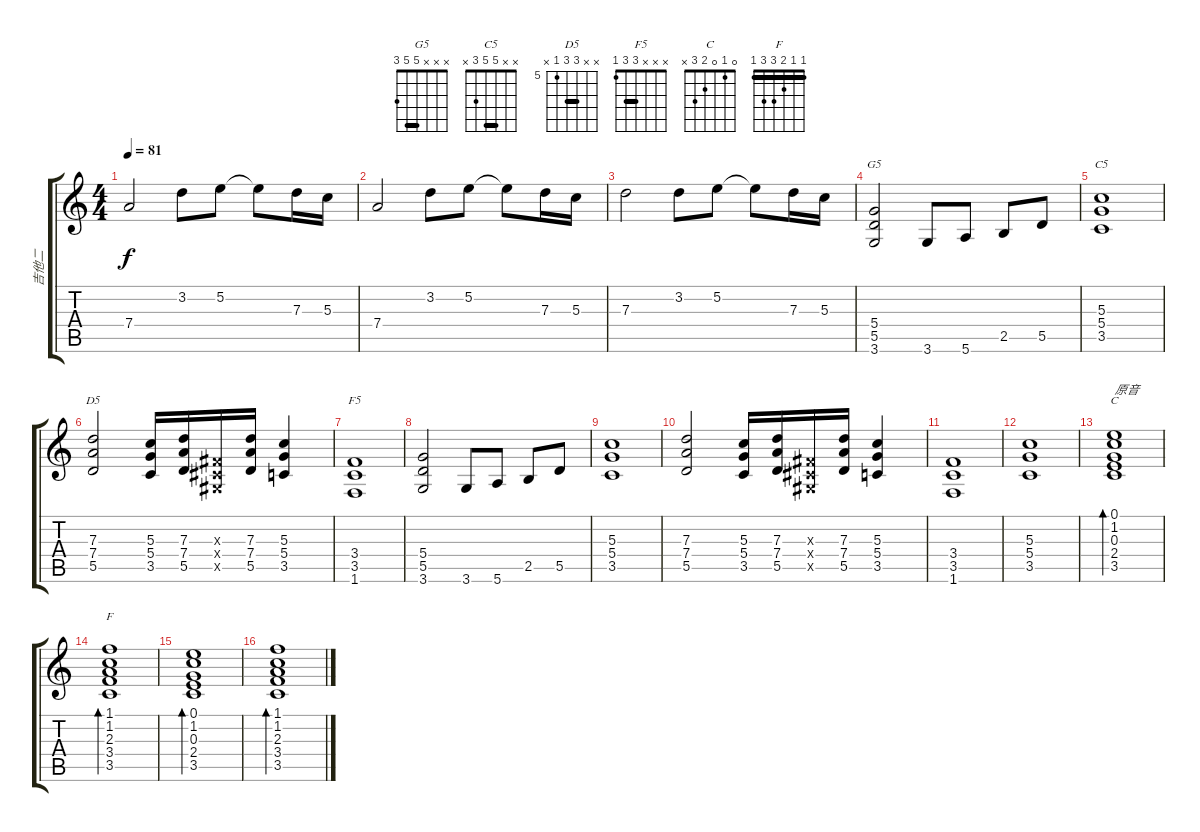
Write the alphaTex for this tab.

\track ("吉他二" "吉他二") {instrument overdrivenguitar}
\staff {score tabs}
\tuning (E4 B3 G3 D3 A2 E2) {hide}
\chord ("G5" x x x 5 5 3) {barre 5}
\chord ("C5" x x 5 5 3 x) {barre 5}
\chord ("D5" x x 7 7 5 x) {firstfret 5 barre 7}
\chord ("F5" x x x 3 3 1) {barre 3}
\chord ("C" 0 1 0 2 3 x)
\chord ("F" 1 1 2 3 3 1) {barre 1}
\ts (4 4)
\tempo 81
\clef g2
\ks c
7.4.2{dy f} 3.2.8 5.2.8 5.2{t}.8 7.3.16 5.3.16 |
7.4.2 3.2.8 5.2.8 5.2{t}.8 7.3.16 5.3.16 |
7.3.2 3.2.8 5.2.8 5.2{t}.8 7.3.16 5.3.16 |
(5.4 5.5 3.6).2{ch "G5"} 3.6.8 5.6.8 2.5.8 5.5.8 |
(5.3 5.4 3.5).1{ch "C5"} |
(7.3 7.4 5.5).2{ch "D5"} (5.3 5.4 3.5).16 (7.3 7.4 5.5).16 (-1.3{x} -1.4{x} -1.5{x}).16 (7.3 7.4 5.5).16 (5.3 5.4 3.5).4 |
(3.4 3.5 1.6).1{ch "F5"} |
(5.4 5.5 3.6).2 3.6.8 5.6.8 2.5.8 5.5.8 |
(5.3 5.4 3.5).1 |
(7.3 7.4 5.5).2 (5.3 5.4 3.5).16 (7.3 7.4 5.5).16 (-1.3{x} -1.4{x} -1.5{x}).16 (7.3 7.4 5.5).16 (5.3 5.4 3.5).4 |
(3.4 3.5 1.6).1 |
(5.3 5.4 3.5).1 |
(0.1 1.2 0.3 2.4 3.5).1{bd 120 ch "C" txt "原音" instrument electricguitarclean} |
(1.1 1.2 2.3 3.4 3.5).1{bd 120 ch "F"} |
(0.1 1.2 0.3 2.4 3.5).1{bd 120} |
(1.1 1.2 2.3 3.4 3.5).1{bd 120}
